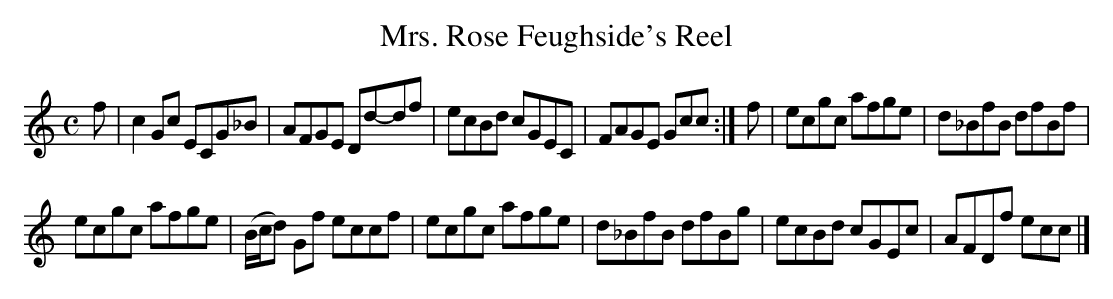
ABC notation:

X:1
T:Mrs. Rose Feughside's Reel
L:1/8
M:C
K:C
f|c2Gc ECG_B|AFGE Dd-df|ecBd cGEC|FAGE Gcc:|f|ecgc afge|d_BfB dfBf|
ecgc afge|(B/c/d) Gf eccf|ecgc afge|d_BfB dfBg|ecBd cGEc|AFDf ecc|]
